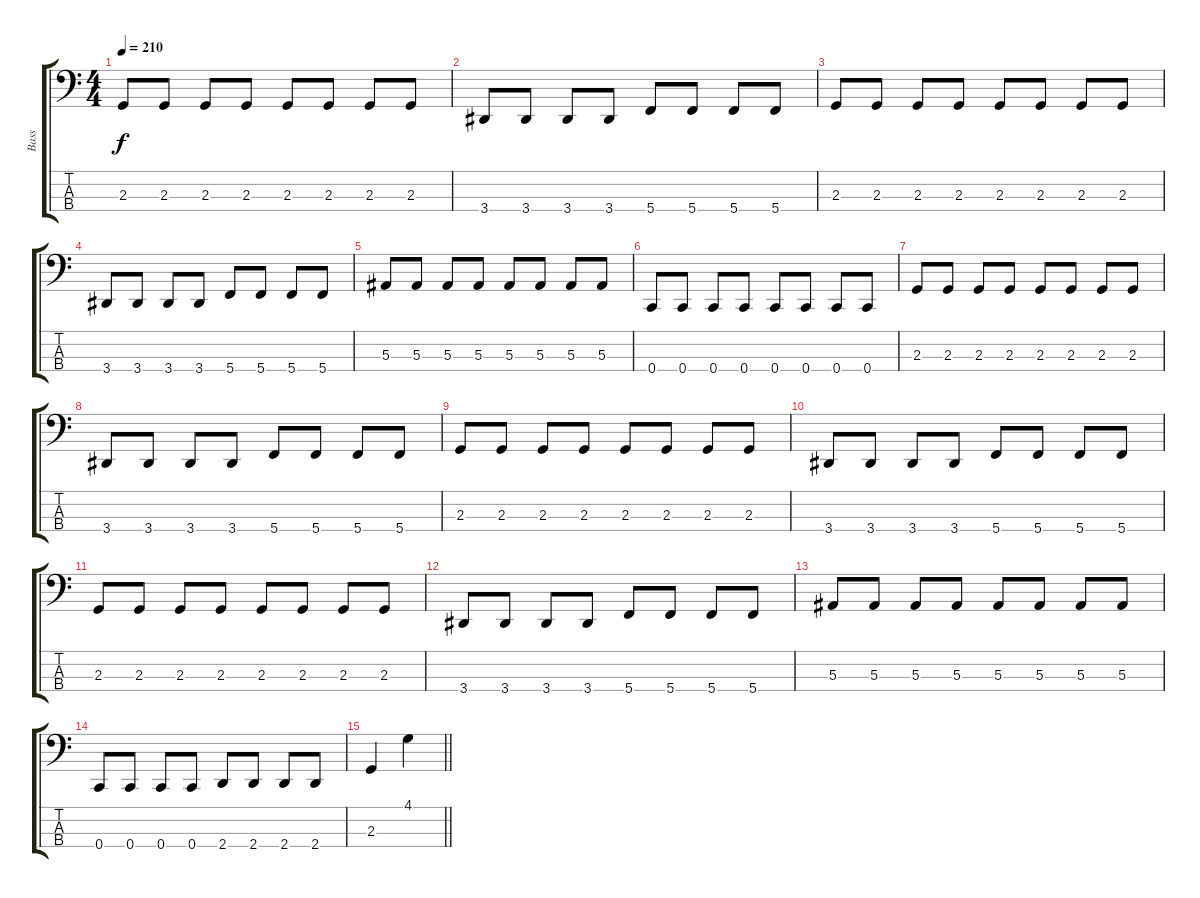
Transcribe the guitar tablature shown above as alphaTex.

\track ("Bass" "Bass") {instrument electricbasspick}
\staff {score tabs}
\tuning (Eb2 Bb1 F1 C1) {hide}
\ts (4 4)
\tempo 210
\clef f4
\ks c
2.3.8{dy f} 2.3.8 2.3.8 2.3.8 2.3.8 2.3.8 2.3.8 2.3.8 |
3.4.8 3.4.8 3.4.8 3.4.8 5.4.8 5.4.8 5.4.8 5.4.8 |
2.3.8 2.3.8 2.3.8 2.3.8 2.3.8 2.3.8 2.3.8 2.3.8 |
3.4.8 3.4.8 3.4.8 3.4.8 5.4.8 5.4.8 5.4.8 5.4.8 |
5.3.8 5.3.8 5.3.8 5.3.8 5.3.8 5.3.8 5.3.8 5.3.8 |
0.4.8 0.4.8 0.4.8 0.4.8 0.4.8 0.4.8 0.4.8 0.4.8 |
2.3.8 2.3.8 2.3.8 2.3.8 2.3.8 2.3.8 2.3.8 2.3.8 |
3.4.8 3.4.8 3.4.8 3.4.8 5.4.8 5.4.8 5.4.8 5.4.8 |
2.3.8 2.3.8 2.3.8 2.3.8 2.3.8 2.3.8 2.3.8 2.3.8 |
3.4.8 3.4.8 3.4.8 3.4.8 5.4.8 5.4.8 5.4.8 5.4.8 |
2.3.8 2.3.8 2.3.8 2.3.8 2.3.8 2.3.8 2.3.8 2.3.8 |
3.4.8 3.4.8 3.4.8 3.4.8 5.4.8 5.4.8 5.4.8 5.4.8 |
5.3.8 5.3.8 5.3.8 5.3.8 5.3.8 5.3.8 5.3.8 5.3.8 |
0.4.8 0.4.8 0.4.8 0.4.8 2.4.8 2.4.8 2.4.8 2.4.8 |
\barLineRight lightlight
2.3.4 4.1.4
